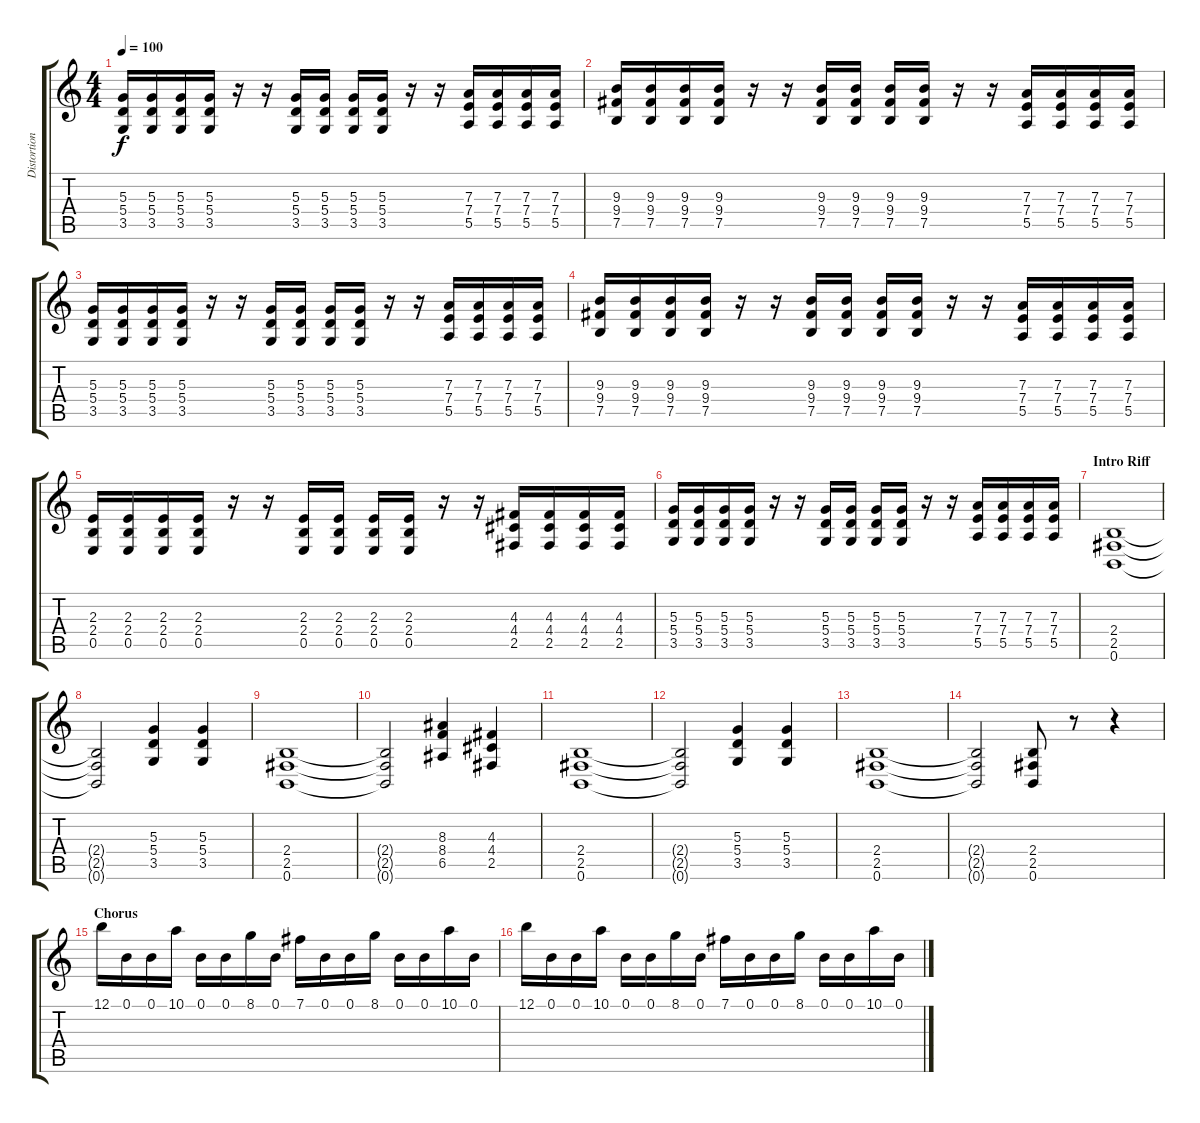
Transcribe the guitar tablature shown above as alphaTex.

\track ("Distortion Guitar 1" "Distortion") {instrument distortionguitar}
\staff {score tabs}
\tuning (B3 G3 D3 A2 E2 B1) {hide}
\ts (4 4)
\tempo 100
\clef g2
\ks c
(5.3 5.4 3.5).16{dy f} (5.3 5.4 3.5).16 (5.3 5.4 3.5).16 (5.3 5.4 3.5).16 r.16 r.16 (5.3 5.4 3.5).16 (5.3 5.4 3.5).16 (5.3 5.4 3.5).16 (5.3 5.4 3.5).16 r.16 r.16 (7.3 7.4 5.5).16 (7.3 7.4 5.5).16 (7.3 7.4 5.5).16 (7.3 7.4 5.5).16 |
(9.3 9.4 7.5).16 (9.3 9.4 7.5).16 (9.3 9.4 7.5).16 (9.3 9.4 7.5).16 r.16 r.16 (9.3 9.4 7.5).16 (9.3 9.4 7.5).16 (9.3 9.4 7.5).16 (9.3 9.4 7.5).16 r.16 r.16 (7.3 7.4 5.5).16 (7.3 7.4 5.5).16 (7.3 7.4 5.5).16 (7.3 7.4 5.5).16 |
(5.3 5.4 3.5).16 (5.3 5.4 3.5).16 (5.3 5.4 3.5).16 (5.3 5.4 3.5).16 r.16 r.16 (5.3 5.4 3.5).16 (5.3 5.4 3.5).16 (5.3 5.4 3.5).16 (5.3 5.4 3.5).16 r.16 r.16 (7.3 7.4 5.5).16 (7.3 7.4 5.5).16 (7.3 7.4 5.5).16 (7.3 7.4 5.5).16 |
(9.3 9.4 7.5).16 (9.3 9.4 7.5).16 (9.3 9.4 7.5).16 (9.3 9.4 7.5).16 r.16 r.16 (9.3 9.4 7.5).16 (9.3 9.4 7.5).16 (9.3 9.4 7.5).16 (9.3 9.4 7.5).16 r.16 r.16 (7.3 7.4 5.5).16 (7.3 7.4 5.5).16 (7.3 7.4 5.5).16 (7.3 7.4 5.5).16 |
(2.3 2.4 0.5).16 (2.3 2.4 0.5).16 (2.3 2.4 0.5).16 (2.3 2.4 0.5).16 r.16 r.16 (2.3 2.4 0.5).16 (2.3 2.4 0.5).16 (2.3 2.4 0.5).16 (2.3 2.4 0.5).16 r.16 r.16 (4.3 4.4 2.5).16 (4.3 4.4 2.5).16 (4.3 4.4 2.5).16 (4.3 4.4 2.5).16 |
(5.3 5.4 3.5).16 (5.3 5.4 3.5).16 (5.3 5.4 3.5).16 (5.3 5.4 3.5).16 r.16 r.16 (5.3 5.4 3.5).16 (5.3 5.4 3.5).16 (5.3 5.4 3.5).16 (5.3 5.4 3.5).16 r.16 r.16 (7.3 7.4 5.5).16 (7.3 7.4 5.5).16 (7.3 7.4 5.5).16 (7.3 7.4 5.5).16 |
\section ("" "Intro Riff")
(2.4 2.5 0.6).1 |
(2.4{t} 2.5{t} 0.6{t}).2 (5.3 5.4 3.5).4 (5.3 5.4 3.5).4 |
(2.4 2.5 0.6).1 |
(2.4{t} 2.5{t} 0.6{t}).2 (8.3 8.4 6.5).4 (4.3 4.4 2.5).4 |
(2.4 2.5 0.6).1 |
(2.4{t} 2.5{t} 0.6{t}).2 (5.3 5.4 3.5).4 (5.3 5.4 3.5).4 |
(2.4 2.5 0.6).1 |
(2.4{t} 2.5{t} 0.6{t}).2 (2.4 2.5 0.6).8 r.8 r.4 |
\section ("" "Chorus")
12.1.16 0.1.16 0.1.16 10.1.16 0.1.16 0.1.16 8.1.16 0.1.16 7.1.16 0.1.16 0.1.16 8.1.16 0.1.16 0.1.16 10.1.16 0.1.16 |
12.1.16 0.1.16 0.1.16 10.1.16 0.1.16 0.1.16 8.1.16 0.1.16 7.1.16 0.1.16 0.1.16 8.1.16 0.1.16 0.1.16 10.1.16 0.1.16
